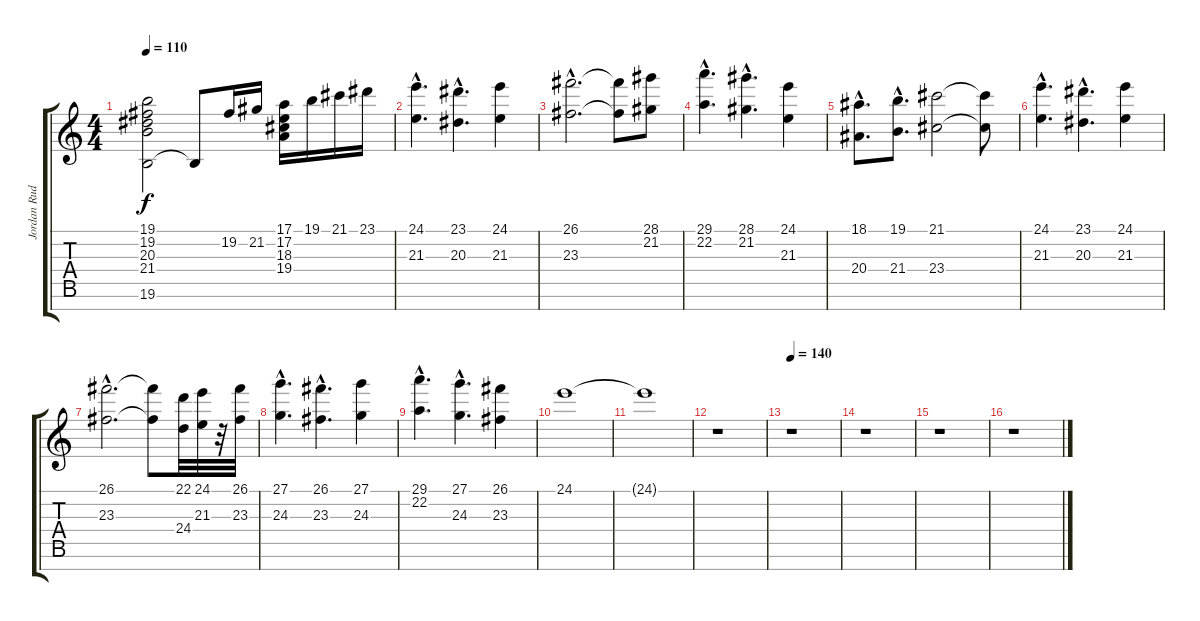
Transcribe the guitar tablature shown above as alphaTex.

\track ("Jordan Rudess - Keyboard" "Jordan Rud") {instrument stringensemble1}
\staff {score tabs}
\tuning (E4 B3 G3 D3 A2 E2 B1) {hide}
\ts (4 4)
\tempo 110
\clef g2
\ks c
(19.1 19.2 20.3 21.4 19.6).2{dy f} 19.6{t}.8 19.2.16 21.2.16 (17.1 17.2 18.3 19.4).16 19.1.16 21.1.16 23.1.16 |
(24.1{hac} 21.3{hac}).4{d} (23.1{hac} 20.3{hac}).4{d} (24.1 21.3).4 |
(26.1{hac} 23.3{hac}).2{d} (26.1{t} 23.3{t}).8 (28.1 21.2).8 |
(29.1{hac} 22.2{hac}).4{d} (28.1{hac} 21.2{hac}).4{d} (24.1 21.3).4 |
(18.1{hac} 20.4{hac}).8{d} (19.1{hac} 21.4{hac}).8{d} (21.1 23.4).2 (21.1{t} 23.4{t}).8 |
(24.1{hac} 21.3{hac}).4{d} (23.1{hac} 20.3{hac}).4{d} (24.1 21.3).4 |
(26.1{hac} 23.3{hac}).2{d} (26.1{t} 23.3{t}).8 (22.1 24.4).32 (24.1 21.3).32 r.32 (26.1 23.3).32 |
(27.1{hac} 24.3{hac}).4{d} (26.1{hac} 23.3{hac}).4{d} (27.1 24.3).4 |
(29.1{hac} 22.2{hac}).4{d} (27.1{hac} 24.3{hac}).4{d} (26.1 23.3).4 |
24.1.1 |
24.1{t}.1 |
r.1 |
\tempo 140
r.1 |
r.1 |
r.1 |
r.1
